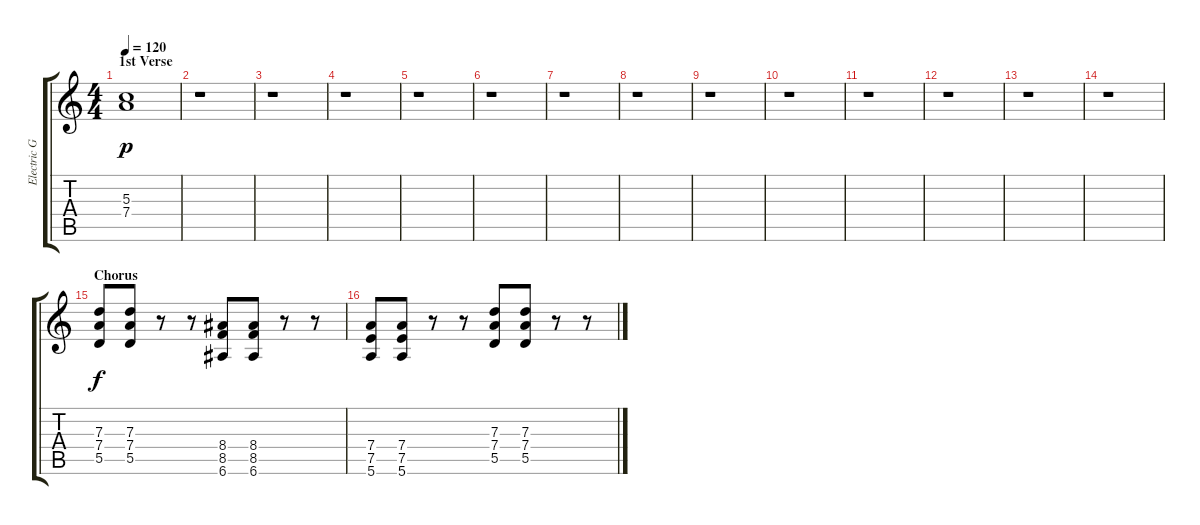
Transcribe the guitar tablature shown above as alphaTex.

\track ("Electric Guitar (rhythm)" "Electric G") {instrument distortionguitar}
\staff {score tabs}
\tuning (E4 B3 G3 D3 A2 E2) {hide}
\ts (4 4)
\section ("" "1st Verse")
\tempo 120
\clef g2
\ks c
(5.3 7.4).1{dy p volume 12} |
r.1 |
r.1 |
r.1 |
r.1 |
r.1 |
r.1 |
r.1 |
r.1 |
r.1 |
r.1 |
r.1 |
r.1 |
r.1 |
\section ("" "Chorus")
(7.3 7.4 5.5).8{dy f volume 12 balance 0 instrument distortionguitar} (7.3 7.4 5.5).8 r.8 r.8 (8.4 8.5 6.6).8{balance 16} (8.4 8.5 6.6).8 r.8 r.8 |
(7.4 7.5 5.6).8{balance 0} (7.4 7.5 5.6).8 r.8 r.8 (7.3 7.4 5.5).8{balance 16} (7.3 7.4 5.5).8 r.8 r.8
